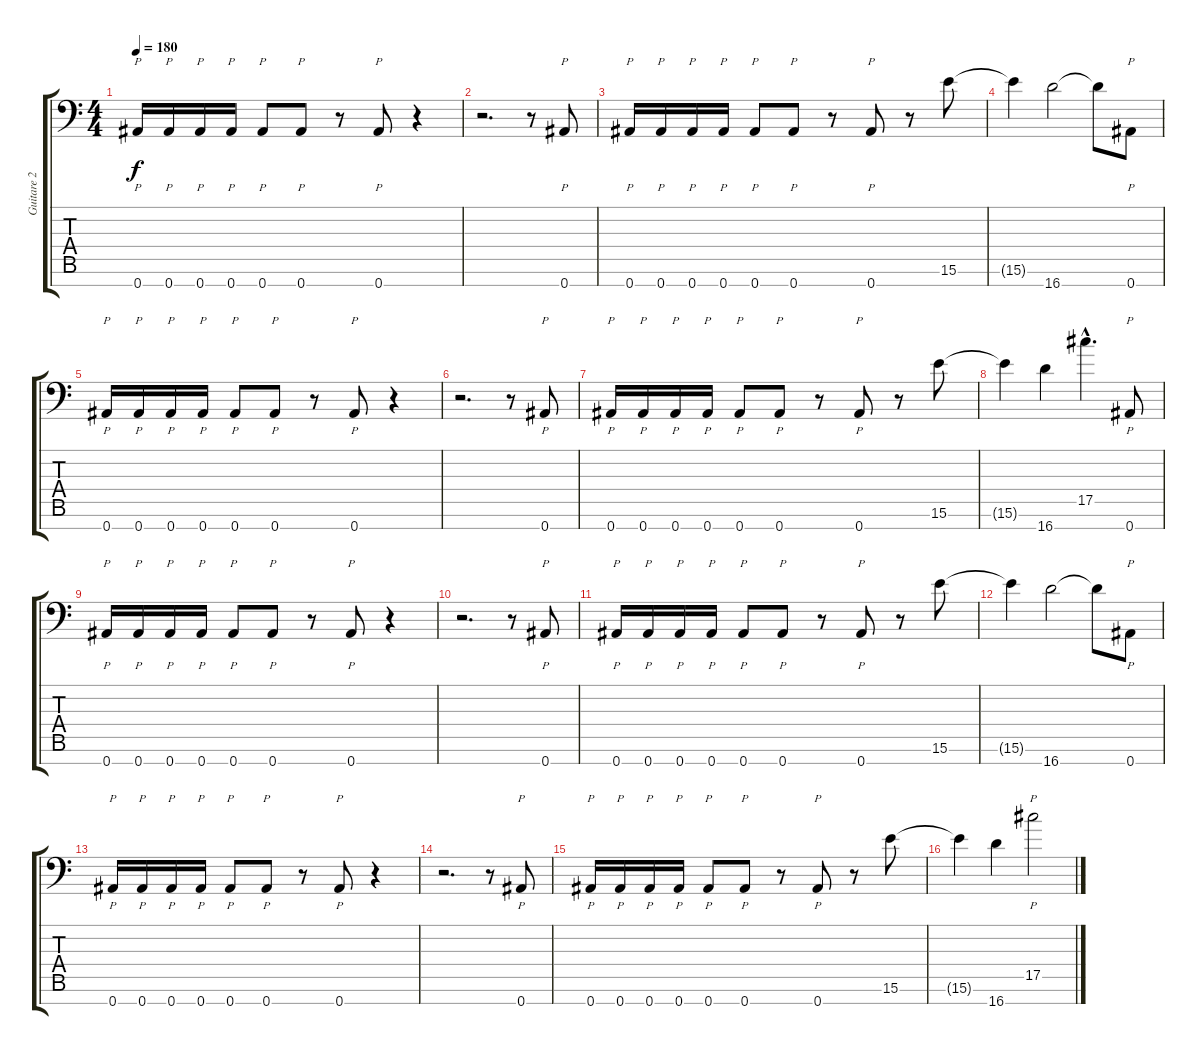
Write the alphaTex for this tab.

\track ("Guitare 2" "Guitare 2") {instrument distortionguitar}
\staff {score tabs}
\tuning (Eb4 Bb3 Gb3 Db3 Ab2 Db2 Bb1) {hide}
\ts (4 4)
\tempo 180
\clef f4
\ks c
0.7.16{p dy f} 0.7.16{p} 0.7.16{p} 0.7.16{p} 0.7.8{p} 0.7.8{p} r.8 0.7.8{p} r.4 |
r.2{d} r.8 0.7.8{p} |
0.7.16{p} 0.7.16{p} 0.7.16{p} 0.7.16{p} 0.7.8{p} 0.7.8{p} r.8 0.7.8{p} r.8 15.6.8 |
15.6{t}.4 16.7.2 16.7{t}.8 0.7.8{p} |
0.7.16{p} 0.7.16{p} 0.7.16{p} 0.7.16{p} 0.7.8{p} 0.7.8{p} r.8 0.7.8{p} r.4 |
r.2{d} r.8 0.7.8{p} |
0.7.16{p} 0.7.16{p} 0.7.16{p} 0.7.16{p} 0.7.8{p} 0.7.8{p} r.8 0.7.8{p} r.8 15.6.8 |
15.6{t}.4 16.7.4 17.5{hac}.4{d} 0.7.8{p} |
0.7.16{p} 0.7.16{p} 0.7.16{p} 0.7.16{p} 0.7.8{p} 0.7.8{p} r.8 0.7.8{p} r.4 |
r.2{d} r.8 0.7.8{p} |
0.7.16{p} 0.7.16{p} 0.7.16{p} 0.7.16{p} 0.7.8{p} 0.7.8{p} r.8 0.7.8{p} r.8 15.6.8 |
15.6{t}.4 16.7.2 16.7{t}.8 0.7.8{p} |
0.7.16{p} 0.7.16{p} 0.7.16{p} 0.7.16{p} 0.7.8{p} 0.7.8{p} r.8 0.7.8{p} r.4 |
r.2{d} r.8 0.7.8{p} |
0.7.16{p} 0.7.16{p} 0.7.16{p} 0.7.16{p} 0.7.8{p} 0.7.8{p} r.8 0.7.8{p} r.8 15.6.8 |
15.6{t}.4 16.7.4 17.5.2{p}
